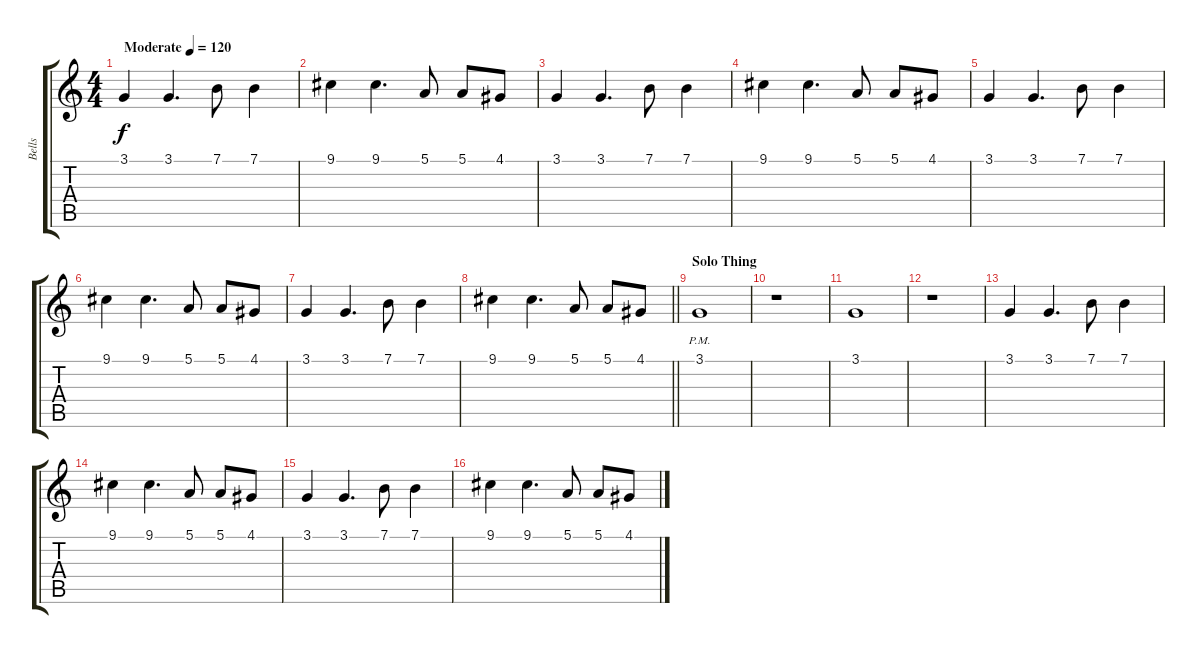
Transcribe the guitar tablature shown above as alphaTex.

\track ("Bells" "Bells") {instrument tubularbells}
\staff {score tabs}
\tuning (E4 B3 G3 D3 A2 E2) {hide}
\ts (4 4)
\tempo (120 "Moderate")
\clef g2
\ks c
3.1.4{dy f instrument tubularbells} 3.1.4{d} 7.1.8 7.1.4 |
9.1.4 9.1.4{d} 5.1.8 5.1.8 4.1.8 |
3.1.4 3.1.4{d} 7.1.8 7.1.4 |
9.1.4 9.1.4{d} 5.1.8 5.1.8 4.1.8 |
3.1.4 3.1.4{d} 7.1.8 7.1.4 |
9.1.4 9.1.4{d} 5.1.8 5.1.8 4.1.8 |
3.1.4 3.1.4{d} 7.1.8 7.1.4 |
\barLineRight lightlight
9.1.4 9.1.4{d} 5.1.8 5.1.8 4.1.8 |
\section ("" "Solo Thing")
3.1{pm}.1 |
r.1 |
3.1.1 |
r.1 |
3.1.4 3.1.4{d} 7.1.8 7.1.4 |
9.1.4 9.1.4{d} 5.1.8 5.1.8 4.1.8 |
3.1.4 3.1.4{d} 7.1.8 7.1.4 |
9.1.4 9.1.4{d} 5.1.8 5.1.8 4.1.8
